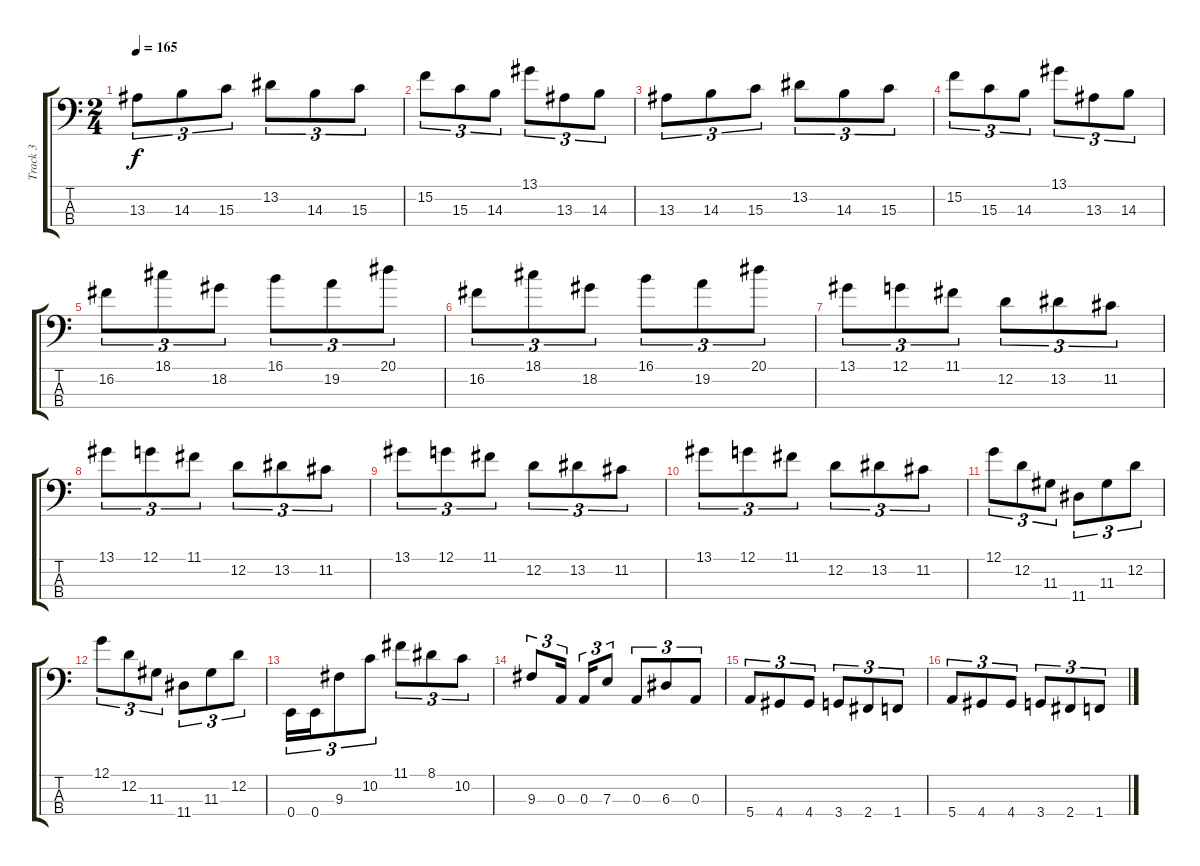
\track ("Track 3" "Track 3") {instrument electricbassfinger}
\staff {score tabs}
\tuning (G2 D2 A1 E1) {hide}
\ts (2 4)
\tempo 165
\clef f4
\ks c
13.3.8{tu (3 2) dy f} 14.3.8{tu (3 2)} 15.3.8{tu (3 2)} 13.2.8{tu (3 2)} 14.3.8{tu (3 2)} 15.3.8{tu (3 2)} |
15.2.8{tu (3 2)} 15.3.8{tu (3 2)} 14.3.8{tu (3 2)} 13.1.8{tu (3 2)} 13.3.8{tu (3 2)} 14.3.8{tu (3 2)} |
13.3.8{tu (3 2)} 14.3.8{tu (3 2)} 15.3.8{tu (3 2)} 13.2.8{tu (3 2)} 14.3.8{tu (3 2)} 15.3.8{tu (3 2)} |
15.2.8{tu (3 2)} 15.3.8{tu (3 2)} 14.3.8{tu (3 2)} 13.1.8{tu (3 2)} 13.3.8{tu (3 2)} 14.3.8{tu (3 2)} |
16.2.8{tu (3 2)} 18.1.8{tu (3 2)} 18.2.8{tu (3 2)} 16.1.8{tu (3 2)} 19.2.8{tu (3 2)} 20.1.8{tu (3 2)} |
16.2.8{tu (3 2)} 18.1.8{tu (3 2)} 18.2.8{tu (3 2)} 16.1.8{tu (3 2)} 19.2.8{tu (3 2)} 20.1.8{tu (3 2)} |
13.1.8{tu (3 2)} 12.1.8{tu (3 2)} 11.1.8{tu (3 2)} 12.2.8{tu (3 2)} 13.2.8{tu (3 2)} 11.2.8{tu (3 2)} |
13.1.8{tu (3 2)} 12.1.8{tu (3 2)} 11.1.8{tu (3 2)} 12.2.8{tu (3 2)} 13.2.8{tu (3 2)} 11.2.8{tu (3 2)} |
13.1.8{tu (3 2)} 12.1.8{tu (3 2)} 11.1.8{tu (3 2)} 12.2.8{tu (3 2)} 13.2.8{tu (3 2)} 11.2.8{tu (3 2)} |
13.1.8{tu (3 2)} 12.1.8{tu (3 2)} 11.1.8{tu (3 2)} 12.2.8{tu (3 2)} 13.2.8{tu (3 2)} 11.2.8{tu (3 2)} |
12.1.8{tu (3 2)} 12.2.8{tu (3 2)} 11.3.8{tu (3 2)} 11.4.8{tu (3 2)} 11.3.8{tu (3 2)} 12.2.8{tu (3 2)} |
12.1.8{tu (3 2)} 12.2.8{tu (3 2)} 11.3.8{tu (3 2)} 11.4.8{tu (3 2)} 11.3.8{tu (3 2)} 12.2.8{tu (3 2)} |
0.4.16{tu (3 2)} 0.4.16{tu (3 2)} 9.3.8{tu (3 2)} 10.2.8{tu (3 2)} 11.1.8{tu (3 2)} 8.1.8{tu (3 2)} 10.2.8{tu (3 2)} |
9.3.8{tu (3 2)} 0.3.16{tu (3 2)} 0.3.16{tu (3 2)} 7.3.8{tu (3 2)} 0.3.8{tu (3 2)} 6.3.8{tu (3 2)} 0.3.8{tu (3 2)} |
5.4.8{tu (3 2)} 4.4.8{tu (3 2)} 4.4.8{tu (3 2)} 3.4.8{tu (3 2)} 2.4.8{tu (3 2)} 1.4.8{tu (3 2)} |
5.4.8{tu (3 2)} 4.4.8{tu (3 2)} 4.4.8{tu (3 2)} 3.4.8{tu (3 2)} 2.4.8{tu (3 2)} 1.4.8{tu (3 2)}
